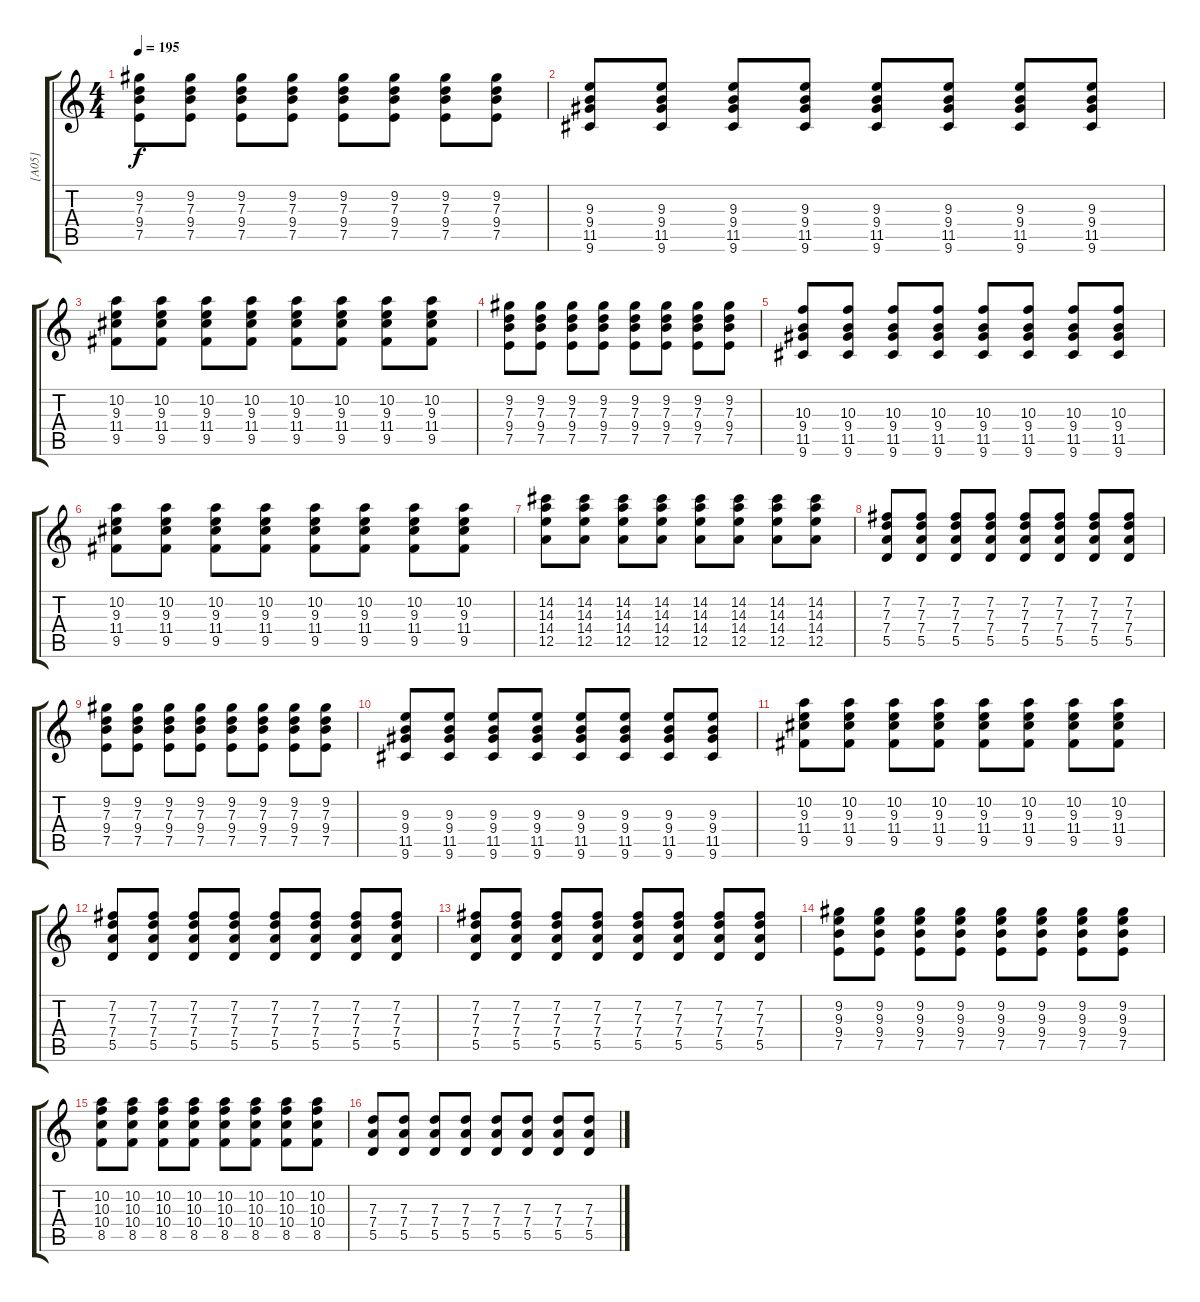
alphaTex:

\track ("[A05]" "[A05]") {instrument overdrivenguitar}
\staff {score tabs}
\tuning (E4 B3 G3 D3 A2 E2) {hide}
\ts (4 4)
\tempo 195
\clef g2
\ks c
(9.2 7.3 9.4 7.5).8{dy f} (9.2 7.3 9.4 7.5).8 (9.2 7.3 9.4 7.5).8 (9.2 7.3 9.4 7.5).8 (9.2 7.3 9.4 7.5).8 (9.2 7.3 9.4 7.5).8 (9.2 7.3 9.4 7.5).8 (9.2 7.3 9.4 7.5).8 |
(9.3 9.4 11.5 9.6).8 (9.3 9.4 11.5 9.6).8 (9.3 9.4 11.5 9.6).8 (9.3 9.4 11.5 9.6).8 (9.3 9.4 11.5 9.6).8 (9.3 9.4 11.5 9.6).8 (9.3 9.4 11.5 9.6).8 (9.3 9.4 11.5 9.6).8 |
(10.2 9.3 11.4 9.5).8 (10.2 9.3 11.4 9.5).8 (10.2 9.3 11.4 9.5).8 (10.2 9.3 11.4 9.5).8 (10.2 9.3 11.4 9.5).8 (10.2 9.3 11.4 9.5).8 (10.2 9.3 11.4 9.5).8 (10.2 9.3 11.4 9.5).8 |
(9.2 7.3 9.4 7.5).8 (9.2 7.3 9.4 7.5).8 (9.2 7.3 9.4 7.5).8 (9.2 7.3 9.4 7.5).8 (9.2 7.3 9.4 7.5).8 (9.2 7.3 9.4 7.5).8 (9.2 7.3 9.4 7.5).8 (9.2 7.3 9.4 7.5).8 |
(10.3 9.4 11.5 9.6).8 (10.3 9.4 11.5 9.6).8 (10.3 9.4 11.5 9.6).8 (10.3 9.4 11.5 9.6).8 (10.3 9.4 11.5 9.6).8 (10.3 9.4 11.5 9.6).8 (10.3 9.4 11.5 9.6).8 (10.3 9.4 11.5 9.6).8 |
(10.2 9.3 11.4 9.5).8 (10.2 9.3 11.4 9.5).8 (10.2 9.3 11.4 9.5).8 (10.2 9.3 11.4 9.5).8 (10.2 9.3 11.4 9.5).8 (10.2 9.3 11.4 9.5).8 (10.2 9.3 11.4 9.5).8 (10.2 9.3 11.4 9.5).8 |
(14.2 14.3 14.4 12.5).8 (14.2 14.3 14.4 12.5).8 (14.2 14.3 14.4 12.5).8 (14.2 14.3 14.4 12.5).8 (14.2 14.3 14.4 12.5).8 (14.2 14.3 14.4 12.5).8 (14.2 14.3 14.4 12.5).8 (14.2 14.3 14.4 12.5).8 |
(7.2 7.3 7.4 5.5).8 (7.2 7.3 7.4 5.5).8 (7.2 7.3 7.4 5.5).8 (7.2 7.3 7.4 5.5).8 (7.2 7.3 7.4 5.5).8 (7.2 7.3 7.4 5.5).8 (7.2 7.3 7.4 5.5).8 (7.2 7.3 7.4 5.5).8 |
(9.2 7.3 9.4 7.5).8 (9.2 7.3 9.4 7.5).8 (9.2 7.3 9.4 7.5).8 (9.2 7.3 9.4 7.5).8 (9.2 7.3 9.4 7.5).8 (9.2 7.3 9.4 7.5).8 (9.2 7.3 9.4 7.5).8 (9.2 7.3 9.4 7.5).8 |
(9.3 9.4 11.5 9.6).8 (9.3 9.4 11.5 9.6).8 (9.3 9.4 11.5 9.6).8 (9.3 9.4 11.5 9.6).8 (9.3 9.4 11.5 9.6).8 (9.3 9.4 11.5 9.6).8 (9.3 9.4 11.5 9.6).8 (9.3 9.4 11.5 9.6).8 |
(10.2 9.3 11.4 9.5).8 (10.2 9.3 11.4 9.5).8 (10.2 9.3 11.4 9.5).8 (10.2 9.3 11.4 9.5).8 (10.2 9.3 11.4 9.5).8 (10.2 9.3 11.4 9.5).8 (10.2 9.3 11.4 9.5).8 (10.2 9.3 11.4 9.5).8 |
(7.2 7.3 7.4 5.5).8 (7.2 7.3 7.4 5.5).8 (7.2 7.3 7.4 5.5).8 (7.2 7.3 7.4 5.5).8 (7.2 7.3 7.4 5.5).8 (7.2 7.3 7.4 5.5).8 (7.2 7.3 7.4 5.5).8 (7.2 7.3 7.4 5.5).8 |
(7.2 7.3 7.4 5.5).8 (7.2 7.3 7.4 5.5).8 (7.2 7.3 7.4 5.5).8 (7.2 7.3 7.4 5.5).8 (7.2 7.3 7.4 5.5).8 (7.2 7.3 7.4 5.5).8 (7.2 7.3 7.4 5.5).8 (7.2 7.3 7.4 5.5).8 |
(9.2 9.3 9.4 7.5).8 (9.2 9.3 9.4 7.5).8 (9.2 9.3 9.4 7.5).8 (9.2 9.3 9.4 7.5).8 (9.2 9.3 9.4 7.5).8 (9.2 9.3 9.4 7.5).8 (9.2 9.3 9.4 7.5).8 (9.2 9.3 9.4 7.5).8 |
(10.2 10.3 10.4 8.5).8 (10.2 10.3 10.4 8.5).8 (10.2 10.3 10.4 8.5).8 (10.2 10.3 10.4 8.5).8 (10.2 10.3 10.4 8.5).8 (10.2 10.3 10.4 8.5).8 (10.2 10.3 10.4 8.5).8 (10.2 10.3 10.4 8.5).8 |
(7.3 7.4 5.5).8 (7.3 7.4 5.5).8 (7.3 7.4 5.5).8 (7.3 7.4 5.5).8 (7.3 7.4 5.5).8 (7.3 7.4 5.5).8 (7.3 7.4 5.5).8 (7.3 7.4 5.5).8
